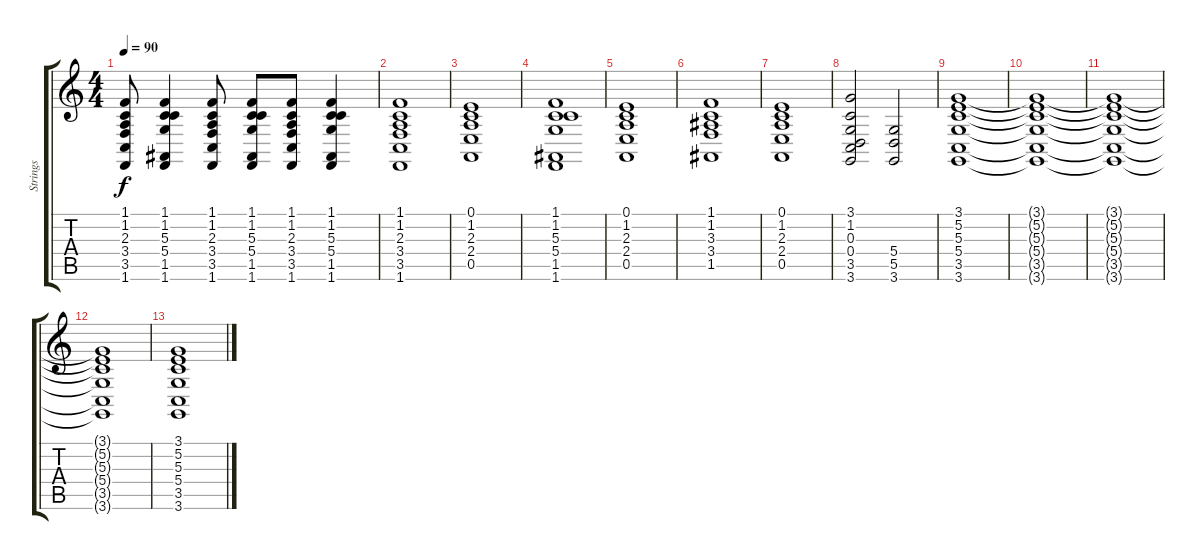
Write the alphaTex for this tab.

\track ("Strings" "Strings") {instrument trombone}
\staff {score tabs}
\tuning (E4 B3 G3 D3 A2 E2) {hide}
\ts (4 4)
\tempo 90
\clef g2
\ks c
(1.1 1.2 2.3 3.4 3.5 1.6).8{dy f} (1.1 1.2 5.3 5.4 1.5 1.6).4 (1.1 1.2 2.3 3.4 3.5 1.6).8 (1.1 1.2 5.3 5.4 1.5 1.6).8 (1.1 1.2 2.3 3.4 3.5 1.6).8 (1.1 1.2 5.3 5.4 1.5 1.6).4 |
(1.1 1.2 2.3 3.4 3.5 1.6).1 |
(0.1 1.2 2.3 2.4 0.5).1 |
(1.1 1.2 5.3 5.4 1.5 1.6).1 |
(0.1 1.2 2.3 2.4 0.5).1 |
(1.1 1.2 3.3 3.4 1.5).1 |
(0.1 1.2 2.3 2.4 0.5).1 |
(3.1 1.2 0.3 0.4 3.5 3.6).2 (5.4 5.5 3.6).2 |
(3.1 5.2 5.3 5.4 3.5 3.6).1 |
(3.1{t} 5.2{t} 5.3{t} 5.4{t} 3.5{t} 3.6{t}).1 |
(3.1{t} 5.2{t} 5.3{t} 5.4{t} 3.5{t} 3.6{t}).1 |
(3.1{t} 5.2{t} 5.3{t} 5.4{t} 3.5{t} 3.6{t}).1 |
(3.1 5.2 5.3 5.4 3.5 3.6).1
